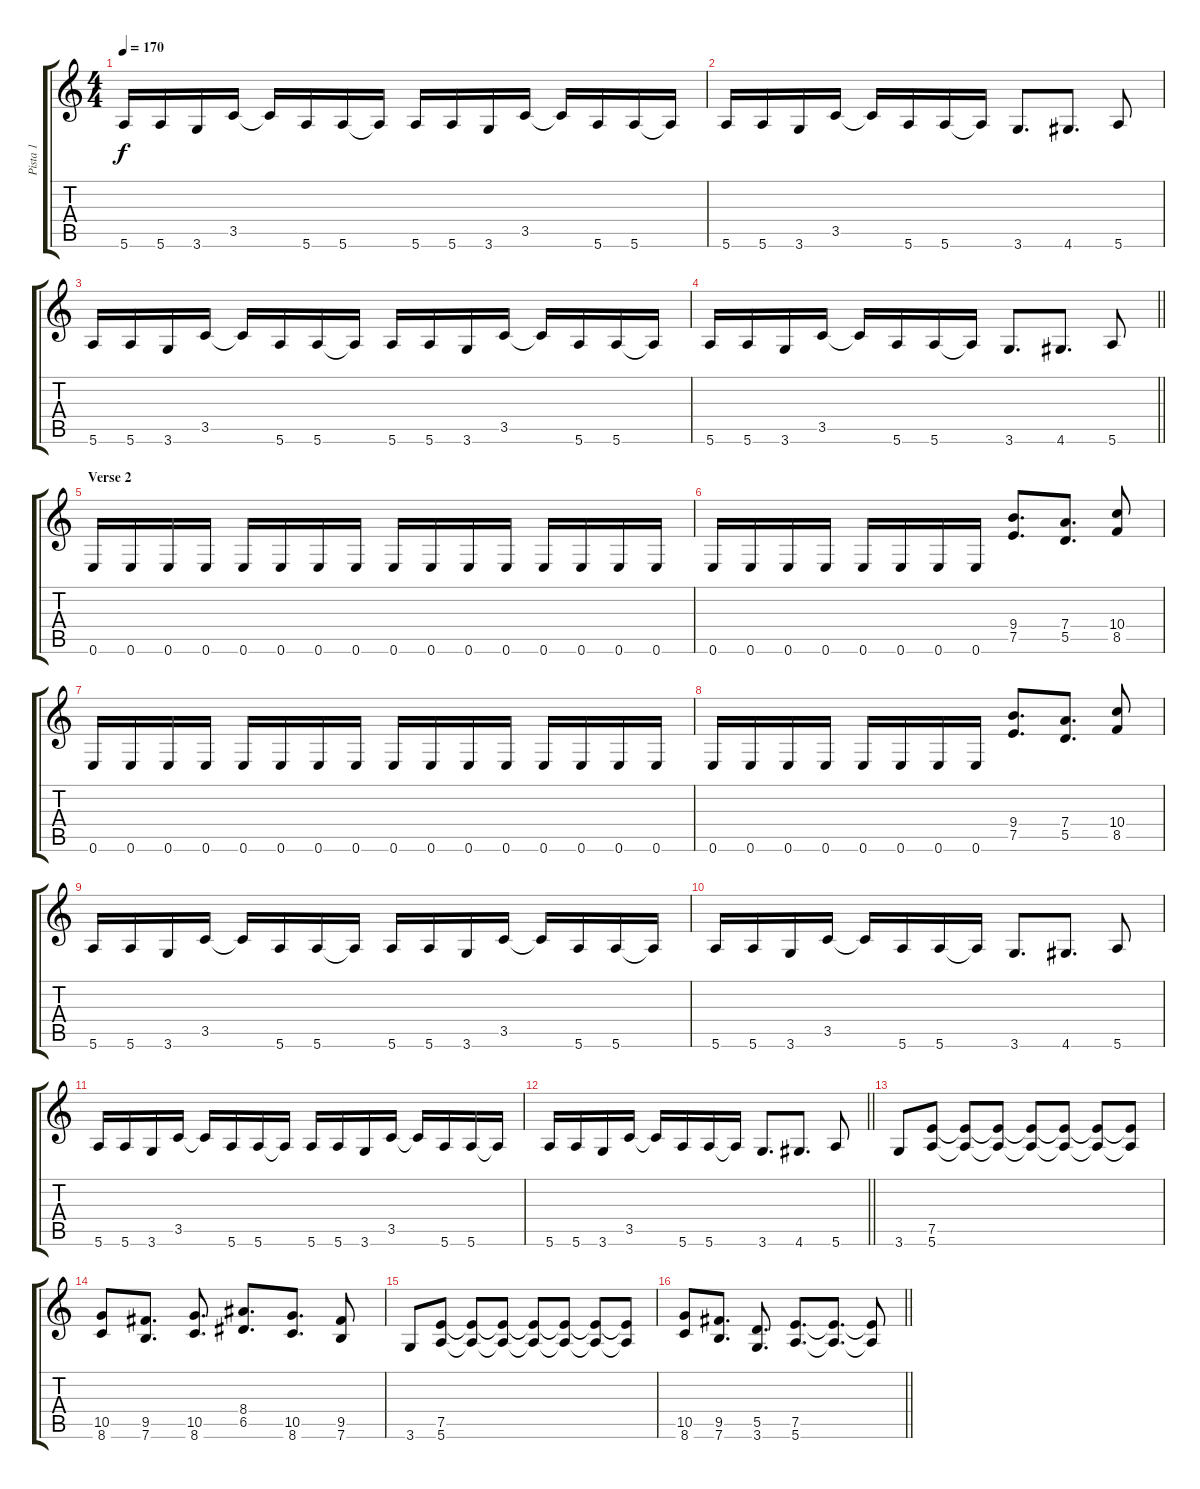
\track ("Pista 1" "Pista 1") {instrument distortionguitar}
\staff {score tabs}
\tuning (E4 B3 G3 D3 A2 E2) {hide}
\ts (4 4)
\tempo 170
\clef g2
\ks c
5.6.16{dy f} 5.6.16 3.6.16 3.5.16 3.5{t}.16 5.6.16 5.6.16 5.6{t}.16 5.6.16 5.6.16 3.6.16 3.5.16 3.5{t}.16 5.6.16 5.6.16 5.6{t}.16 |
5.6.16 5.6.16 3.6.16 3.5.16 3.5{t}.16 5.6.16 5.6.16 5.6{t}.16 3.6.8{d} 4.6.8{d} 5.6.8 |
5.6.16 5.6.16 3.6.16 3.5.16 3.5{t}.16 5.6.16 5.6.16 5.6{t}.16 5.6.16 5.6.16 3.6.16 3.5.16 3.5{t}.16 5.6.16 5.6.16 5.6{t}.16 |
\barLineRight lightlight
5.6.16 5.6.16 3.6.16 3.5.16 3.5{t}.16 5.6.16 5.6.16 5.6{t}.16 3.6.8{d} 4.6.8{d} 5.6.8 |
\section ("" "Verse 2")
0.6.16 0.6.16 0.6.16 0.6.16 0.6.16 0.6.16 0.6.16 0.6.16 0.6.16 0.6.16 0.6.16 0.6.16 0.6.16 0.6.16 0.6.16 0.6.16 |
0.6.16 0.6.16 0.6.16 0.6.16 0.6.16 0.6.16 0.6.16 0.6.16 (9.4 7.5).8{d} (7.4 5.5).8{d} (10.4 8.5).8 |
0.6.16 0.6.16 0.6.16 0.6.16 0.6.16 0.6.16 0.6.16 0.6.16 0.6.16 0.6.16 0.6.16 0.6.16 0.6.16 0.6.16 0.6.16 0.6.16 |
0.6.16 0.6.16 0.6.16 0.6.16 0.6.16 0.6.16 0.6.16 0.6.16 (9.4 7.5).8{d} (7.4 5.5).8{d} (10.4 8.5).8 |
5.6.16 5.6.16 3.6.16 3.5.16 3.5{t}.16 5.6.16 5.6.16 5.6{t}.16 5.6.16 5.6.16 3.6.16 3.5.16 3.5{t}.16 5.6.16 5.6.16 5.6{t}.16 |
5.6.16 5.6.16 3.6.16 3.5.16 3.5{t}.16 5.6.16 5.6.16 5.6{t}.16 3.6.8{d} 4.6.8{d} 5.6.8 |
5.6.16 5.6.16 3.6.16 3.5.16 3.5{t}.16 5.6.16 5.6.16 5.6{t}.16 5.6.16 5.6.16 3.6.16 3.5.16 3.5{t}.16 5.6.16 5.6.16 5.6{t}.16 |
\barLineRight lightlight
5.6.16 5.6.16 3.6.16 3.5.16 3.5{t}.16 5.6.16 5.6.16 5.6{t}.16 3.6.8{d} 4.6.8{d} 5.6.8 |
\section ("" "")
3.6.8 (7.5 5.6).8 (7.5{t} 5.6{t}).8 (7.5{t} 5.6{t}).8 (7.5{t} 5.6{t}).8 (7.5{t} 5.6{t}).8 (7.5{t} 5.6{t}).8 (7.5{t} 5.6{t}).8 |
(10.5 8.6).8 (9.5 7.6).8{d} (10.5 8.6).8{d} (8.4 6.5).8{d} (10.5 8.6).8{d} (9.5 7.6).8 |
3.6.8 (7.5 5.6).8 (7.5{t} 5.6{t}).8 (7.5{t} 5.6{t}).8 (7.5{t} 5.6{t}).8 (7.5{t} 5.6{t}).8 (7.5{t} 5.6{t}).8 (7.5{t} 5.6{t}).8 |
\barLineRight lightlight
(10.5 8.6).8 (9.5 7.6).8{d} (5.5 3.6).8{d} (7.5 5.6).8{d} (7.5{t} 5.6{t}).8{d} (7.5{t} 5.6{t}).8
